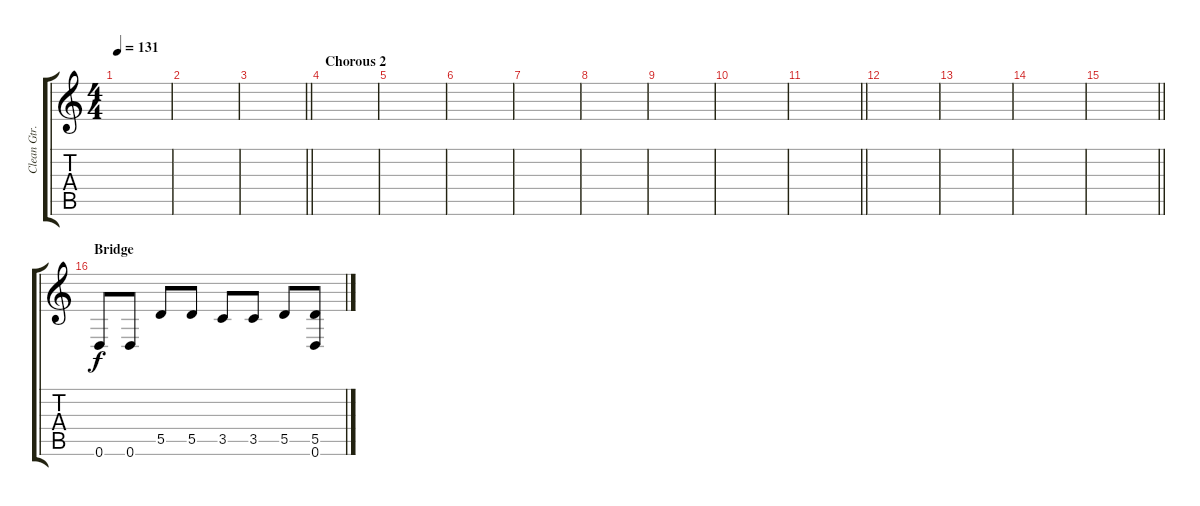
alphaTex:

\track ("Clean Gtr." "Clean Gtr.") {instrument electricguitarclean}
\staff {score tabs}
\tuning (E4 B3 G3 D3 A2 D2) {hide}
\ts (4 4)
\tempo 131
\clef g2
\ks c
|
|
\barLineRight lightlight
|
\section ("" "Chorous 2")
|
|
|
|
|
|
|
\barLineRight lightlight
|
\section ("" "")
|
|
|
\barLineRight lightlight
|
\section ("" "Bridge")
0.6.8{volume 12} 0.6.8 5.5.8 5.5.8 3.5.8 3.5.8 5.5.8 (5.5 0.6).8
